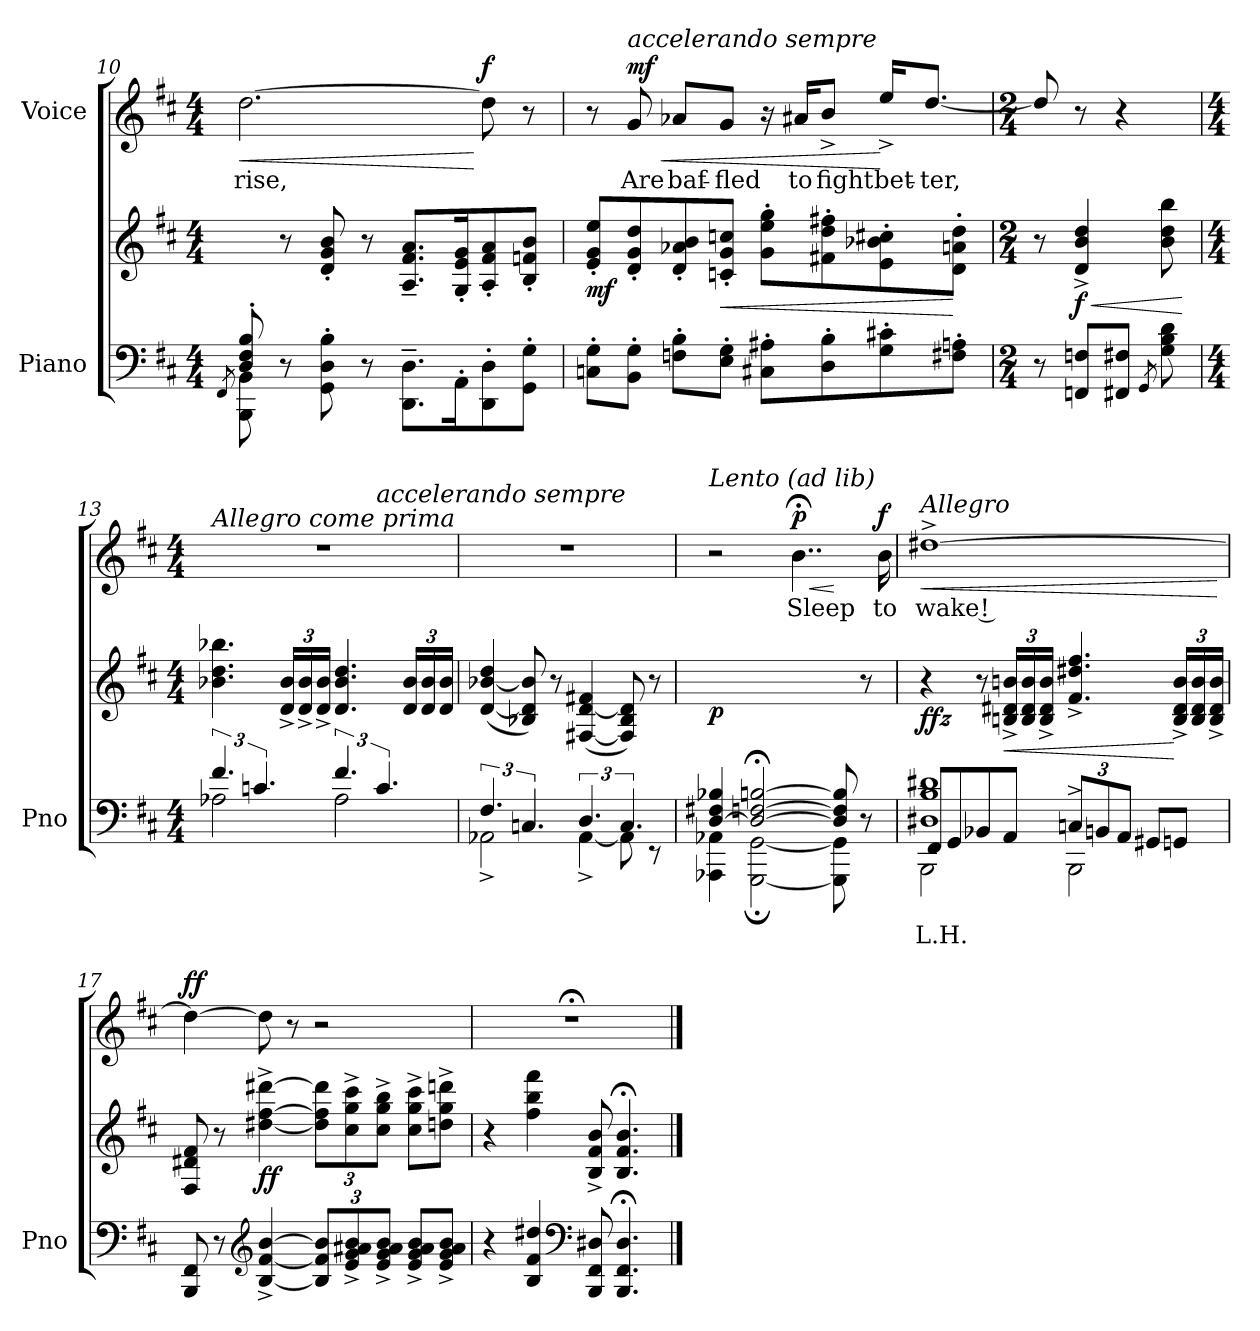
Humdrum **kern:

**kern	**text	**kern	**dynam	**kern	**text	**dynam
*part2	*part2	*part2	*part2	*part1	*part1	*part1
*staff3	*staff3	*staff2	*staff2/3	*staff1	*staff1	*staff1
*I"Piano	*	*	*	*I"Voice	*	*
*I'Pno	*	*	*	*	*	*
!!LO:PB:g=z
*clefF4	*	*clefG2	*	*clefG2	*	*
*k[f#c#]	*	*k[f#c#]	*	*k[f#c#]	*	*
*M4/4	*	*M4/4	*	*M4/4	*	*
=10	=10	=10	=10	=10	=10	=10
*^	*	*	*	*	*	*
.	8qFF#/	.	.	.	.	.	.
!	!	!	!	!	!	!LO:LY:b	!LO:HP:b
8D/' 8F#/' 8B/'	8BBB\ 8BB\	.	8ryy	.	[2.dd\	rise,	<
2..ryy	8r	.	8r	.	.	.	.
.	8GG\' 8D\' 8B\'	.	8d/' 8g/' 8b/'	.	.	.	.
.	8r	.	8r	.	.	.	.
.	8.DD\~ 8.D\~L	.	8.A/~ 8.f#/~ 8.a/~L	.	.	.	.
.	16AA'\K	.	16G/' 16e/' 16g/'K	.	.	.	.
!	!	!	!	!	!	!	!LO:DY:n=1:a
.	8DD\' 8D\'	.	8A/' 8f#/' 8a/'	.	8dd\]	.	[ f
.	8GG\' 8G\'J	.	8B/' 8fn/' 8b/'J	.	8r	.	.
=11	=11	=11	=11	=11	=11	=11	=11
!	!	!	!	!LO:DY:b	!	!	!
*v	*v	*	*	*	*	*	*
8Cn\' 8G\'L	.	8e/' 8g/' 8ee/'L	mf	8r	.	.
!	!	!	!	!LO:TX:a:i:t=accelerando  sempre	!	!
!	!	!	!	!	!LO:LY:b	!LO:HP:b
!	!	!	!	!	!	!LO:DY:n=1:a
8BB\' 8G\'J	.	8d/' 8g/' 8dd/'	.	8g/	Are	< mf
!	!	!	!	!	!LO:LY:b	!
8Fn\' 8B\'L	.	8d/' 8a-X/' 8b/'	.	8a-X/L	baf-	.
!	!	!	!LO:HP:b	!	!LO:LY:b	!
8E\' 8G\'J	.	8cn/' 8g/' 8ccn/'J	<	8g/J	-fled	.
8C#X\' 8A#X\'L	.	8g\' 8ee\' 8gg\'L	.	16r	.	.
!	!	!	!	!	!LO:LY:b	!
.	.	.	.	16a#X/KL	to	.
!	!	!	!	!	!LO:LY:b	!
8D\' 8B\'	.	8f#X\' 8dd\' 8ff#X\'	.	8b^>/J	fight	.
!	!	!	!	!	!LO:LY:b	!
8G\' 8c#X\'	.	8e\' 8b-X\' 8cc#X\'	.	16ee^>/KL	bet-	[
!	!	!	!	!	!LO:LY:b	!
.	.	.	.	[>8.dd/J	-ter,	.
8F#X\' 8An\'J	.	8d\' 8an\' 8dd\'J	[	.	.	.
=12	=12	=12	=12	=12	=12	=12
*M2/4	*	*M2/4	*	*M2/4	*	*
8r	.	8r	.	8dd/]	.	.
!	!	!	!LO:HP:b	!	!	!
!	!	!	!LO:DY:n=1:b	!	!	!
8FFn/ 8Fn/L	.	4d/^> 4b/^> 4dd/^>	< f	8r	.	.
8FF#X/ 8F#X/J	.	.	.	4r	.	.
8qGG/	.	.	.	.	.	.
8G\ 8B\ 8d\	.	8b\ 8dd\ 8bb\	.	.	.	.
.	.	.	[	.	.	.
!!LO:LB:g=z
=13	=13	=13	=13	=13	=13	=13
*M4/4	*	*M4/4	*	*M4/4	*	*
*^	*	*	*	*^	*	*
!	!	!	!	!	!LO:TX:a:i:t=Allegro come prima	!	!	!
!	!	!	!	!LO:DY:a=2	!	!	!	!
!	!	!	!	!LO:DY:n=1:b=2	!	!	!	!
!	!	!	!	!LO:DY:n=2:a	!	!	!	!
6.f#/	2A-X\	.	4.b-X\ 4.dd\ 4.bb-X\	ff fz fz	1r	2ryy	.	.
6.cn/	.	.	.	.	.	.	.	.
*	*	*	*Xbrackettup	*	*	*	*	*
.	.	.	24d/^ 24b-/^LL	.	.	.	.	.
.	.	.	24d/^ 24b-/^	.	.	.	.	.
.	.	.	24d/^ 24b-/^JJ	.	.	.	.	.
!	!	!	!	!LO:DY:n=3:b=2	!	!	!	!
!	!	!	!	!LO:DY:n=4:a	!	!	!	!
6.f#/	2A-\	.	4.d/ 4.b-/ 4.dd/	fz fz	.	4ryy	.	.
!	!	!	!	!	!	!LO:TX:a:i:t=accelerando  sempre	!	!
6.c/	.	.	.	.	.	4ryy	.	.
.	.	.	24d/ 24b-/LL	.	.	.	.	.
.	.	.	24d/ 24b-/	.	.	.	.	.
.	.	.	24d/ 24b-/JJ	.	.	.	.	.
*	*	*	*	*	*v	*v	*	*
=14	=14	=14	=14	=14	=14	=14	=14
6.F#/	2AA-X^\	.	([4d/ [4b-X/ 4dd/	.	1r	.	.
6.Cn/	.	.	8B-X/ 8d/] 8b-/])	.	.	.	.
.	.	.	8r	.	.	.	.
6.D/	[4AA-^\	.	([4F#X/ [4d/ 4f#X/	.	.	.	.
6.C/	8AA-\]	.	8F#/] 8B-/ 8d/])	.	.	.	.
.	8r	.	8r	.	.	.	.
=15	=15	=15	=15	=15	=15	=15	=15
*	*	*	*	*	*^	*	*
!	!	!	!	!	!LO:TX:a:i:t=Lento (ad lib)	!	!	!
!	!	!	!	!LO:DY:b	!	!	!	!
[4D/ 4F#X/ 4B-X/	4AAA-X\ 4AA-X\	.	2..ryy	p	2r	2ryy	.	.
2D/_;< [2Fn/;< [2Bn/;<	[2GGG\; [<2GG\;	.	.	.	.	.	.	.
!	!	!	!	!	!	!	!LO:LY:b	!LO:HP:b
!	!	!	!	!	!	!	!	!LO:DY:n=1:a
.	.	.	.	.	4..b;<\	4ryy	Sleep	< p
8D/] 8F/] 8B/]	8GGG\] 8GG\]	.	.	.	.	4ryy	.	[
8ryy	8r	.	8r	.	.	.	.	.
!	!	!	!	!	!	!	!LO:LY:b	!LO:DY:n=2:a
.	.	.	.	.	16b\	.	to	f
*	*	*	*	*	*v	*v	*	*
!!LO:LB:g=z
=16	=16	=16	=16	=16	=16	=16	=16
!	!	!	!	!	!LO:TX:a:i:t=Allegro	!	!
!	!	!LO:LY:b	!	!LO:DY:b	!	!LO:LY:b	!LO:HP:b
*	*^	*	*	*	*	*	*
!	!	!	!	!	!LO:DY:n=1:b	!	!	!
1D#X 1B 1d#X	8FF#/L	2BBB^\	L.H.	4r	f fz	[1dd#X^	wake !	<
.	8GG/	.	.	.	.	.	.	.
.	8BB-X/	.	.	8r	.	.	.	.
!	!	!	!	!	!LO:HP:b	!	!	!
.	8AA/J	.	.	24Bn/^ 24d#X/^ 24bn/^LL	<	.	.	.
.	.	.	.	24B/ 24d#/ 24b/	.	.	.	.
.	.	.	.	24B/^ 24d#/^ 24b/^JJ	.	.	.	.
*	*Xbrackettup	*	*	*	*	*	*	*
.	12Cn/L	2BBB^\	.	4.f#/^ 4.dd#X/^ 4.ff#/^	.	.	.	.
.	12BBn/	.	.	.	.	.	.	.
.	12AA/J	.	.	.	.	.	.	.
.	8GG#X/L	.	.	.	.	.	.	.
.	8GGn/J	.	.	24B/^ 24d#/^ 24b/^LL	[	.	.	.
.	.	.	.	24B/ 24d#/ 24b/	.	.	.	.
.	.	.	.	24B/^ 24d#/^ 24b/^JJ	.	.	.	.
*v	*v	*v	*	*	*	*	*	*
.	.	.	.	.	.	[
=17	=17	=17	=17	=17	=17	=17
!	!	!	!	!	!	!LO:DY:a
8BBB/ 8FF#/	.	8F#/ 8d#X/ 8f#/	.	4dd#\_	.	ff
8r	.	8r	.	.	.	.
*clefG2	*	*	*	*	*	*
!	!	!	!LO:DY:b	!	!	!
[4B/^ [4f#/^ [4b/^	.	[4dd#X\^ [4ff#\^ [4ddd#X\^	ff	8dd#\]	.	.
.	.	.	.	8r	.	.
12B/] 12f#/] 12b/]L	.	12dd#\] 12ff#\] 12ddd#\]L	.	2r	.	.
12e/^ 12g/^ 12a#X/^ 12b/^	.	12cc#\^ 12gg\^ 12ccc#\^	.	.	.	.
12e/^ 12g/^ 12a#/^ 12b/^J	.	12cc#\^ 12gg\^ 12bb\^J	.	.	.	.
8e/^ 8g/^ 8a#/^ 8b/^L	.	8cc#\^ 8gg\^ 8ccc#\^L	.	.	.	.
8e/^ 8g/^ 8a#/^ 8b/^J	.	8ddn\^ 8gg\^ 8dddn\^J	.	.	.	.
=18	=18	=18	=18	=18	=18	=18
4r	.	4r	.	1r;<	.	.
4B/ 4f#/ 4dd#X/	.	4ff#\ 4bb\ 4fff#\	.	.	.	.
*clefF4	*	*	*	*	*	*
8BBB/ 8FF#/ 8D#X/	.	8B/^ 8f#/^ 8b/^	.	.	.	.
4.BBB/;< 4.FF#/;< 4.D#/;<	.	4.B/;< 4.f#/;< 4.b/;<	.	.	.	.
==	==	==	==	==	==	==
*-	*-	*-	*-	*-	*-	*-
